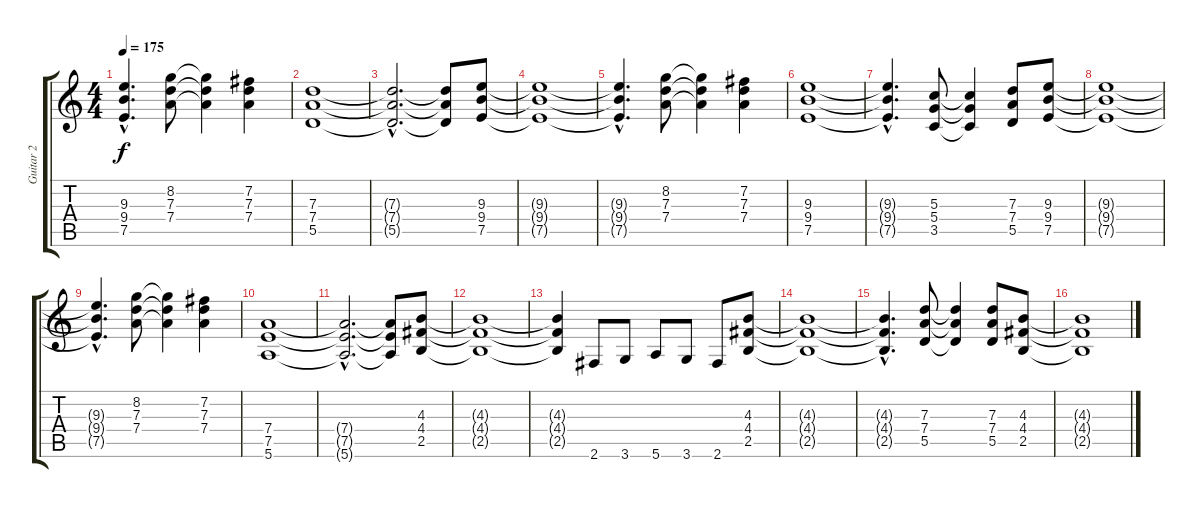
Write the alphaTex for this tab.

\track ("Guitar 2" "Guitar 2") {instrument distortionguitar}
\staff {score tabs}
\tuning (E4 B3 G3 D3 A2 E2) {hide}
\ts (4 4)
\tempo 175
\clef g2
\ks c
(9.3{hac t} 9.4{hac t} 7.5{hac t}).4{d dy f} (8.2 7.3 7.4).8 (8.2{t} 7.3{t} 7.4{t}).4 (7.2 7.3 7.4).4 |
(7.3 7.4 5.5).1 |
(7.3{hac t} 7.4{hac t} 5.5{hac t}).2{d} (7.3{t} 7.4{t} 5.5{t}).8 (9.3 9.4 7.5).8 |
(9.3{t} 9.4{t} 7.5{t}).1 |
(9.3{hac t} 9.4{hac t} 7.5{hac t}).4{d} (8.2 7.3 7.4).8 (8.2{t} 7.3{t} 7.4{t}).4 (7.2 7.3 7.4).4 |
(9.3 9.4 7.5).1 |
(9.3{hac t} 9.4{hac t} 7.5{hac t}).4{d} (5.3 5.4 3.5).8 (5.3{t} 5.4{t} 3.5{t}).4 (7.3 7.4 5.5).8 (9.3 9.4 7.5).8 |
(9.3{t} 9.4{t} 7.5{t}).1 |
(9.3{hac t} 9.4{hac t} 7.5{hac t}).4{d} (8.2 7.3 7.4).8 (8.2{t} 7.3{t} 7.4{t}).4 (7.2 7.3 7.4).4 |
(7.4 7.5 5.6).1 |
(7.4{hac t} 7.5{hac t} 5.6{hac t}).2{d} (7.4{t} 7.5{t} 5.6{t}).8 (4.3 4.4 2.5).8 |
(4.3{t} 4.4{t} 2.5{t}).1 |
(4.3{t} 4.4{t} 2.5{t}).4 2.6.8 3.6.8 5.6.8 3.6.8 2.6.8 (4.3 4.4 2.5).8 |
(4.3{t} 4.4{t} 2.5{t}).1 |
(4.3{hac t} 4.4{hac t} 2.5{hac t}).4{d} (7.3 7.4 5.5).8 (7.3{t} 7.4{t} 5.5{t}).4 (7.3 7.4 5.5).8 (4.3 4.4 2.5).8 |
(4.3{t} 4.4{t} 2.5{t}).1
